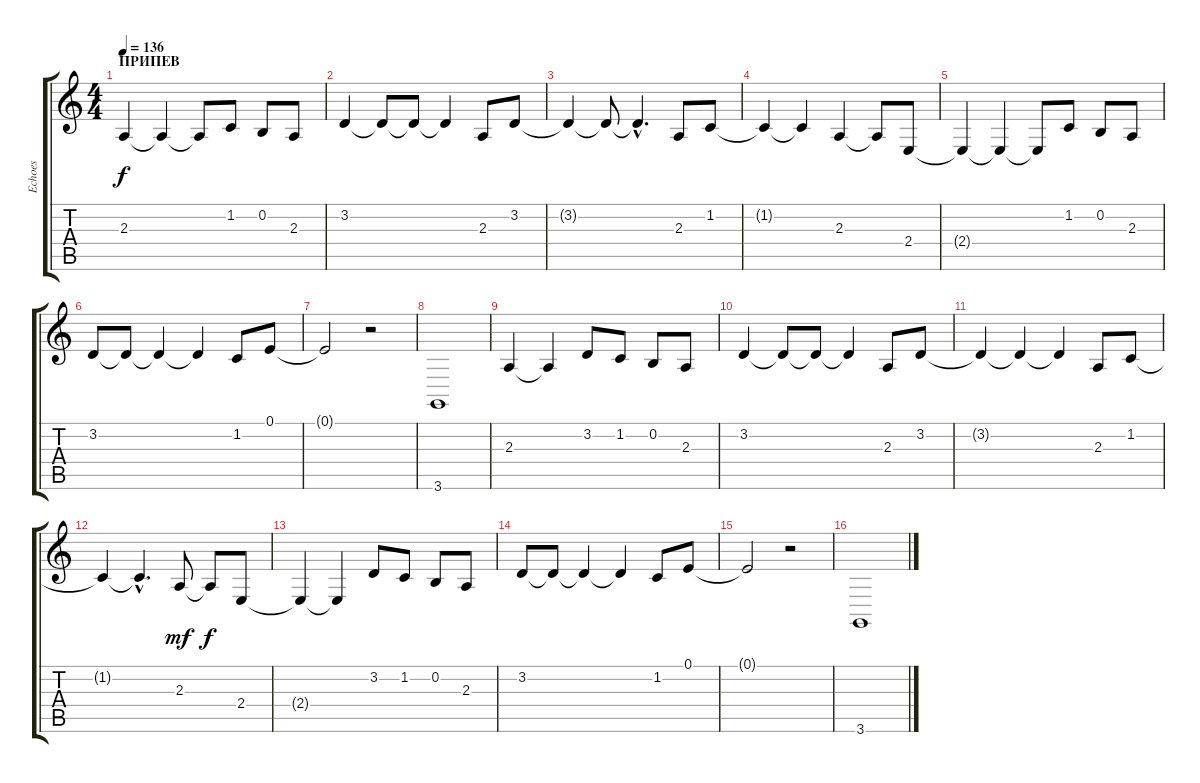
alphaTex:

\track ("Echoes" "Echoes") {instrument fx7echoes}
\staff {score tabs}
\tuning (E4 B3 G3 D3 A2 E2) {hide}
\ts (4 4)
\section ("" "ПРИПЕВ")
\tempo 136
\clef g2
\ks c
2.3.4{dy f} 2.3{t}.4 2.3{t}.8 1.2.8 0.2.8 2.3.8 |
3.2.4 3.2{t}.8 3.2{t}.8 3.2{t}.4 2.3.8 3.2.8 |
3.2{t}.4 3.2{t}.8 3.2{hac t}.4{d} 2.3.8 1.2.8 |
1.2{t}.4 1.2{t}.4 2.3.4 2.3{t}.8 2.4.8 |
2.4{t}.4 2.4{t}.4 2.4{t}.8 1.2.8 0.2.8 2.3.8 |
3.2.8 3.2{t}.8 3.2{t}.4 3.2{t}.4 1.2.8 0.1.8 |
0.1{t}.2 r.2 |
3.6.1 |
2.3.4 2.3{t}.4 3.2.8 1.2.8 0.2.8 2.3.8 |
3.2.4 3.2{t}.8 3.2{t}.8 3.2{t}.4 2.3.8 3.2.8 |
3.2{t}.4 3.2{t}.4 3.2{t}.4 2.3.8 1.2.8 |
1.2{t}.4 1.2{hac t}.4{d} 2.3.8{dy mf} 2.3{t}.8{dy f} 2.4.8 |
2.4{t}.4 2.4{t}.4 3.2.8 1.2.8 0.2.8 2.3.8 |
3.2.8 3.2{t}.8 3.2{t}.4 3.2{t}.4 1.2.8 0.1.8 |
0.1{t}.2 r.2 |
3.6.1
